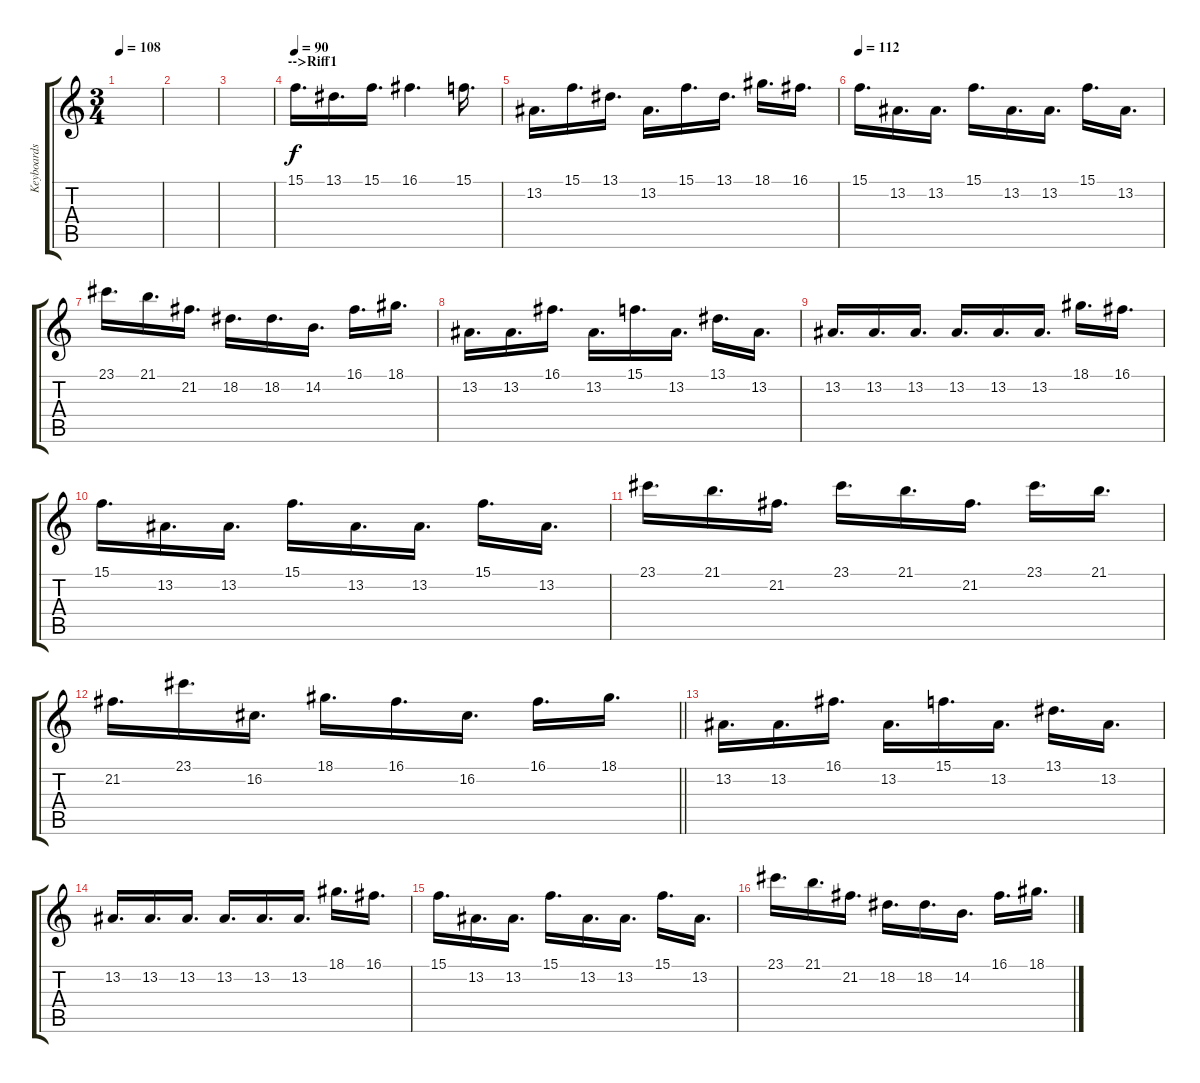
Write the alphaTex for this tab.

\track ("Keyboards" "Keyboards") {instrument brightacousticpiano}
\staff {score tabs}
\tuning (D4 A3 F3 C3 G2 D2) {hide}
\ts (3 4)
\tempo 108
\clef g2
\ks c
|
|
|
\section ("" "-->Riff1")
\tempo 90
15.1.16{d instrument brightacousticpiano} 13.1.16{d} 15.1.16{d} 16.1.4{d} 15.1.16{d} |
13.2.16{d} 15.1.16{d} 13.1.16{d} 13.2.16{d} 15.1.16{d} 13.1.16{d} 18.1.16{d} 16.1.16{d} |
\tempo 112
15.1.16{d} 13.2.16{d} 13.2.16{d} 15.1.16{d} 13.2.16{d} 13.2.16{d} 15.1.16{d} 13.2.16{d} |
23.1.16{d} 21.1.16{d} 21.2.16{d} 18.2.16{d} 18.2.16{d} 14.2.16{d} 16.1.16{d} 18.1.16{d} |
13.2.16{d} 13.2.16{d} 16.1.16{d} 13.2.16{d} 15.1.16{d} 13.2.16{d} 13.1.16{d} 13.2.16{d} |
13.2.16{d} 13.2.16{d} 13.2.16{d} 13.2.16{d} 13.2.16{d} 13.2.16{d} 18.1.16{d} 16.1.16{d} |
15.1.16{d} 13.2.16{d} 13.2.16{d} 15.1.16{d} 13.2.16{d} 13.2.16{d} 15.1.16{d} 13.2.16{d} |
23.1.16{d} 21.1.16{d} 21.2.16{d} 23.1.16{d} 21.1.16{d} 21.2.16{d} 23.1.16{d} 21.1.16{d} |
\barLineRight lightlight
21.2.16{d} 23.1.16{d} 16.2.16{d} 18.1.16{d} 16.1.16{d} 16.2.16{d} 16.1.16{d} 18.1.16{d} |
13.2.16{d} 13.2.16{d} 16.1.16{d} 13.2.16{d} 15.1.16{d} 13.2.16{d} 13.1.16{d} 13.2.16{d} |
13.2.16{d} 13.2.16{d} 13.2.16{d} 13.2.16{d} 13.2.16{d} 13.2.16{d} 18.1.16{d} 16.1.16{d} |
15.1.16{d} 13.2.16{d} 13.2.16{d} 15.1.16{d} 13.2.16{d} 13.2.16{d} 15.1.16{d} 13.2.16{d} |
23.1.16{d} 21.1.16{d} 21.2.16{d} 18.2.16{d} 18.2.16{d} 14.2.16{d} 16.1.16{d} 18.1.16{d}
